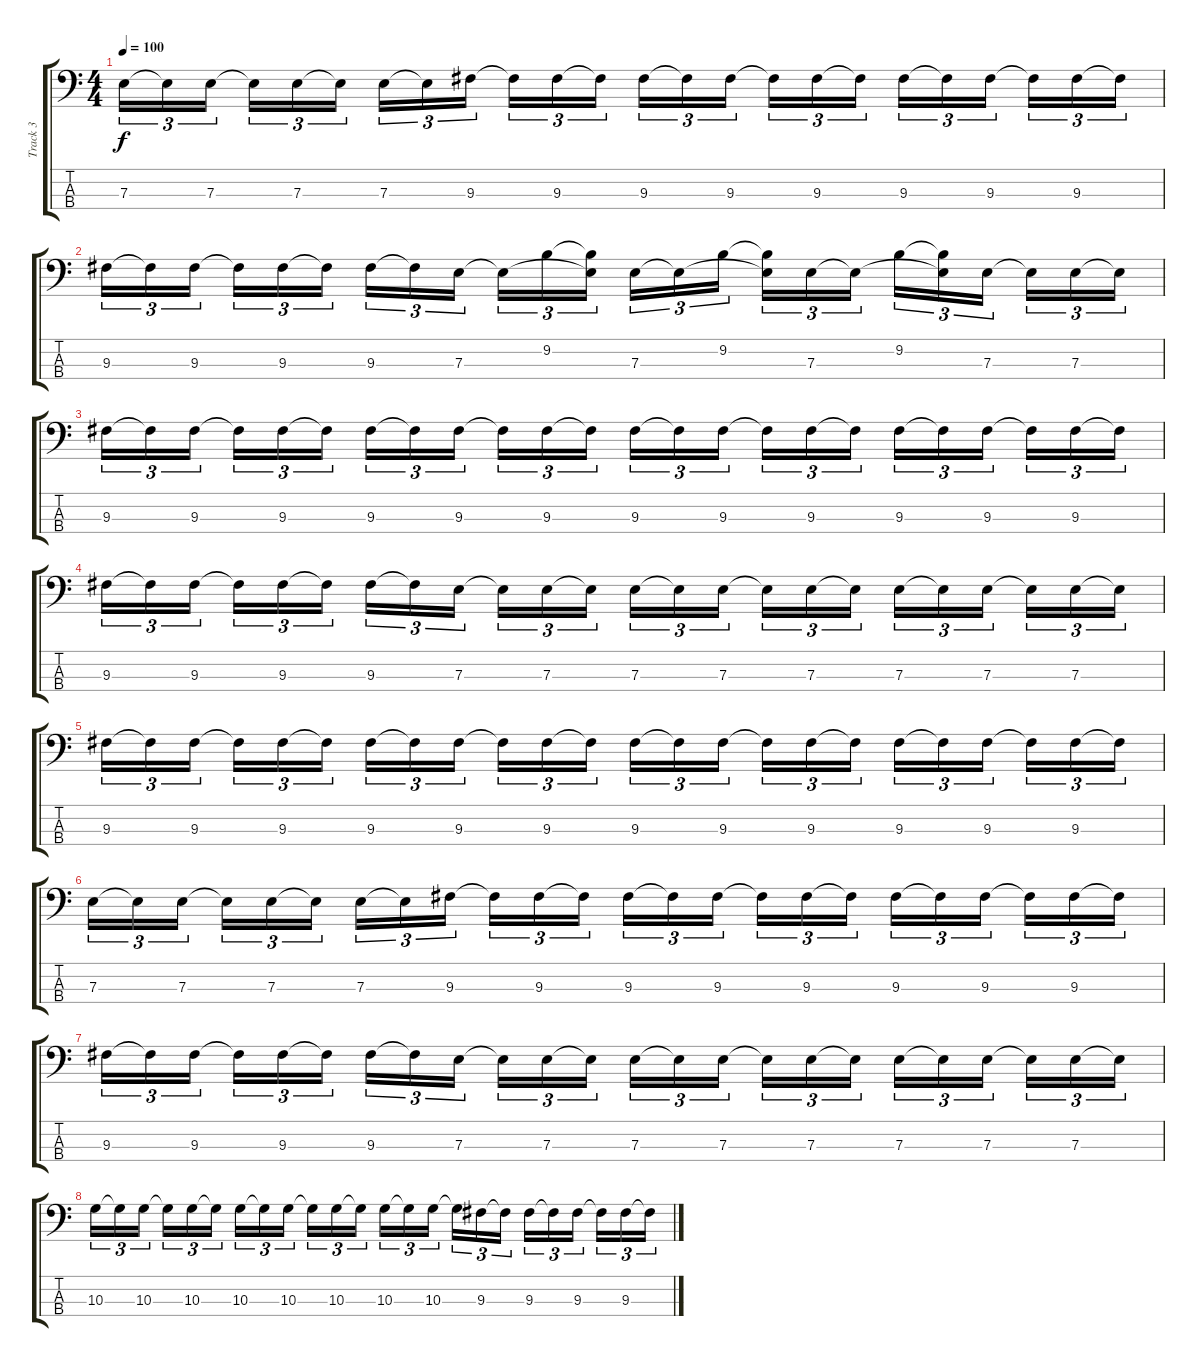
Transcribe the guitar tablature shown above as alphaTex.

\track ("Track 3" "Track 3") {instrument electricbassfinger}
\staff {score tabs}
\tuning (G2 D2 A1 E1) {hide}
\ts (4 4)
\tempo 100
\clef f4
\ks c
7.3.16{tu (3 2) dy f} 7.3{t}.16{tu (3 2)} 7.3.16{tu (3 2) beam splitsecondary} 7.3{t}.16{tu (3 2)} 7.3.16{tu (3 2)} 7.3{t}.16{tu (3 2)} 7.3.16{tu (3 2)} 7.3{t}.16{tu (3 2)} 9.3.16{tu (3 2) beam splitsecondary} 9.3{t}.16{tu (3 2)} 9.3.16{tu (3 2)} 9.3{t}.16{tu (3 2)} 9.3.16{tu (3 2)} 9.3{t}.16{tu (3 2)} 9.3.16{tu (3 2) beam splitsecondary} 9.3{t}.16{tu (3 2)} 9.3.16{tu (3 2)} 9.3{t}.16{tu (3 2)} 9.3.16{tu (3 2)} 9.3{t}.16{tu (3 2)} 9.3.16{tu (3 2) beam splitsecondary} 9.3{t}.16{tu (3 2)} 9.3.16{tu (3 2)} 9.3{t}.16{tu (3 2)} |
9.3.16{tu (3 2)} 9.3{t}.16{tu (3 2)} 9.3.16{tu (3 2) beam splitsecondary} 9.3{t}.16{tu (3 2)} 9.3.16{tu (3 2)} 9.3{t}.16{tu (3 2)} 9.3.16{tu (3 2)} 9.3{t}.16{tu (3 2)} 7.3.16{tu (3 2) beam splitsecondary} 7.3{t}.16{tu (3 2)} 9.2.16{tu (3 2)} (9.2{t} 7.3{t}).16{tu (3 2)} 7.3.16{tu (3 2)} 7.3{t}.16{tu (3 2)} 9.2.16{tu (3 2) beam splitsecondary} (9.2{t} 7.3{t}).16{tu (3 2)} 7.3.16{tu (3 2)} 7.3{t}.16{tu (3 2)} 9.2.16{tu (3 2)} (9.2{t} 7.3{t}).16{tu (3 2)} 7.3.16{tu (3 2) beam splitsecondary} 7.3{t}.16{tu (3 2)} 7.3.16{tu (3 2)} 7.3{t}.16{tu (3 2)} |
9.3.16{tu (3 2)} 9.3{t}.16{tu (3 2)} 9.3.16{tu (3 2) beam splitsecondary} 9.3{t}.16{tu (3 2)} 9.3.16{tu (3 2)} 9.3{t}.16{tu (3 2)} 9.3.16{tu (3 2)} 9.3{t}.16{tu (3 2)} 9.3.16{tu (3 2) beam splitsecondary} 9.3{t}.16{tu (3 2)} 9.3.16{tu (3 2)} 9.3{t}.16{tu (3 2)} 9.3.16{tu (3 2)} 9.3{t}.16{tu (3 2)} 9.3.16{tu (3 2) beam splitsecondary} 9.3{t}.16{tu (3 2)} 9.3.16{tu (3 2)} 9.3{t}.16{tu (3 2)} 9.3.16{tu (3 2)} 9.3{t}.16{tu (3 2)} 9.3.16{tu (3 2) beam splitsecondary} 9.3{t}.16{tu (3 2)} 9.3.16{tu (3 2)} 9.3{t}.16{tu (3 2)} |
9.3.16{tu (3 2)} 9.3{t}.16{tu (3 2)} 9.3.16{tu (3 2) beam splitsecondary} 9.3{t}.16{tu (3 2)} 9.3.16{tu (3 2)} 9.3{t}.16{tu (3 2)} 9.3.16{tu (3 2)} 9.3{t}.16{tu (3 2)} 7.3.16{tu (3 2) beam splitsecondary} 7.3{t}.16{tu (3 2)} 7.3.16{tu (3 2)} 7.3{t}.16{tu (3 2)} 7.3.16{tu (3 2)} 7.3{t}.16{tu (3 2)} 7.3.16{tu (3 2) beam splitsecondary} 7.3{t}.16{tu (3 2)} 7.3.16{tu (3 2)} 7.3{t}.16{tu (3 2)} 7.3.16{tu (3 2)} 7.3{t}.16{tu (3 2)} 7.3.16{tu (3 2) beam splitsecondary} 7.3{t}.16{tu (3 2)} 7.3.16{tu (3 2)} 7.3{t}.16{tu (3 2)} |
9.3.16{tu (3 2)} 9.3{t}.16{tu (3 2)} 9.3.16{tu (3 2) beam splitsecondary} 9.3{t}.16{tu (3 2)} 9.3.16{tu (3 2)} 9.3{t}.16{tu (3 2)} 9.3.16{tu (3 2)} 9.3{t}.16{tu (3 2)} 9.3.16{tu (3 2) beam splitsecondary} 9.3{t}.16{tu (3 2)} 9.3.16{tu (3 2)} 9.3{t}.16{tu (3 2)} 9.3.16{tu (3 2)} 9.3{t}.16{tu (3 2)} 9.3.16{tu (3 2) beam splitsecondary} 9.3{t}.16{tu (3 2)} 9.3.16{tu (3 2)} 9.3{t}.16{tu (3 2)} 9.3.16{tu (3 2)} 9.3{t}.16{tu (3 2)} 9.3.16{tu (3 2) beam splitsecondary} 9.3{t}.16{tu (3 2)} 9.3.16{tu (3 2)} 9.3{t}.16{tu (3 2)} |
7.3.16{tu (3 2)} 7.3{t}.16{tu (3 2)} 7.3.16{tu (3 2) beam splitsecondary} 7.3{t}.16{tu (3 2)} 7.3.16{tu (3 2)} 7.3{t}.16{tu (3 2)} 7.3.16{tu (3 2)} 7.3{t}.16{tu (3 2)} 9.3.16{tu (3 2) beam splitsecondary} 9.3{t}.16{tu (3 2)} 9.3.16{tu (3 2)} 9.3{t}.16{tu (3 2)} 9.3.16{tu (3 2)} 9.3{t}.16{tu (3 2)} 9.3.16{tu (3 2) beam splitsecondary} 9.3{t}.16{tu (3 2)} 9.3.16{tu (3 2)} 9.3{t}.16{tu (3 2)} 9.3.16{tu (3 2)} 9.3{t}.16{tu (3 2)} 9.3.16{tu (3 2) beam splitsecondary} 9.3{t}.16{tu (3 2)} 9.3.16{tu (3 2)} 9.3{t}.16{tu (3 2)} |
9.3.16{tu (3 2)} 9.3{t}.16{tu (3 2)} 9.3.16{tu (3 2) beam splitsecondary} 9.3{t}.16{tu (3 2)} 9.3.16{tu (3 2)} 9.3{t}.16{tu (3 2)} 9.3.16{tu (3 2)} 9.3{t}.16{tu (3 2)} 7.3.16{tu (3 2) beam splitsecondary} 7.3{t}.16{tu (3 2)} 7.3.16{tu (3 2)} 7.3{t}.16{tu (3 2)} 7.3.16{tu (3 2)} 7.3{t}.16{tu (3 2)} 7.3.16{tu (3 2) beam splitsecondary} 7.3{t}.16{tu (3 2)} 7.3.16{tu (3 2)} 7.3{t}.16{tu (3 2)} 7.3.16{tu (3 2)} 7.3{t}.16{tu (3 2)} 7.3.16{tu (3 2) beam splitsecondary} 7.3{t}.16{tu (3 2)} 7.3.16{tu (3 2)} 7.3{t}.16{tu (3 2)} |
10.3.16{tu (3 2)} 10.3{t}.16{tu (3 2)} 10.3.16{tu (3 2) beam splitsecondary} 10.3{t}.16{tu (3 2)} 10.3.16{tu (3 2)} 10.3{t}.16{tu (3 2)} 10.3.16{tu (3 2)} 10.3{t}.16{tu (3 2)} 10.3.16{tu (3 2) beam splitsecondary} 10.3{t}.16{tu (3 2)} 10.3.16{tu (3 2)} 10.3{t}.16{tu (3 2)} 10.3.16{tu (3 2)} 10.3{t}.16{tu (3 2)} 10.3.16{tu (3 2) beam splitsecondary} 10.3{t}.16{tu (3 2)} 9.3.16{tu (3 2)} 9.3{t}.16{tu (3 2)} 9.3.16{tu (3 2)} 9.3{t}.16{tu (3 2)} 9.3.16{tu (3 2) beam splitsecondary} 9.3{t}.16{tu (3 2)} 9.3.16{tu (3 2)} 9.3{t}.16{tu (3 2)}
